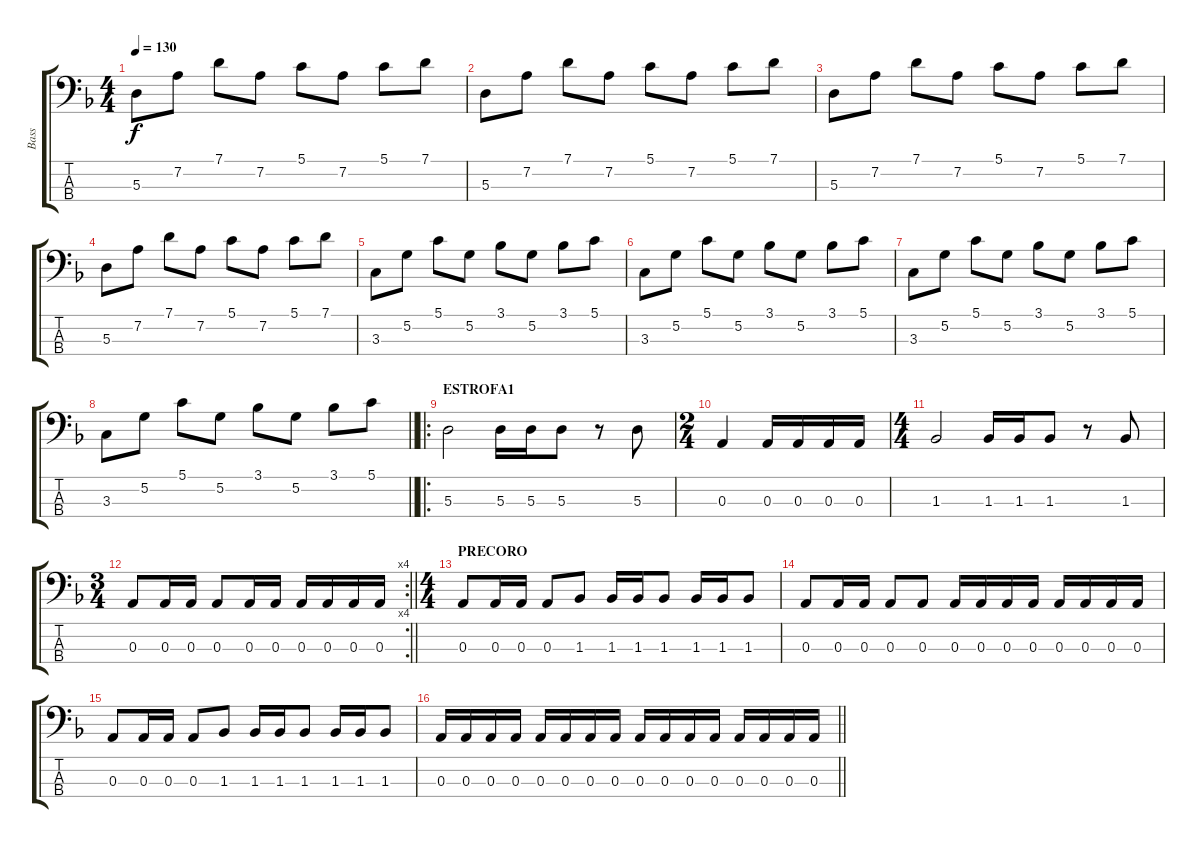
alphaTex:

\track ("Bass" "Bass") {instrument electricbassfinger}
\staff {score tabs}
\tuning (G2 D2 A1 E1) {hide}
\ts (4 4)
\tempo 130
\clef f4
\ks dminor
5.3.8{dy f} 7.2.8 7.1.8 7.2.8 5.1.8 7.2.8 5.1.8 7.1.8 |
5.3.8 7.2.8 7.1.8 7.2.8 5.1.8 7.2.8 5.1.8 7.1.8 |
5.3.8 7.2.8 7.1.8 7.2.8 5.1.8 7.2.8 5.1.8 7.1.8 |
5.3.8 7.2.8 7.1.8 7.2.8 5.1.8 7.2.8 5.1.8 7.1.8 |
3.3.8 5.2.8 5.1.8 5.2.8 3.1.8 5.2.8 3.1.8 5.1.8 |
3.3.8 5.2.8 5.1.8 5.2.8 3.1.8 5.2.8 3.1.8 5.1.8 |
3.3.8 5.2.8 5.1.8 5.2.8 3.1.8 5.2.8 3.1.8 5.1.8 |
\barLineRight lightlight
3.3.8 5.2.8 5.1.8 5.2.8 3.1.8 5.2.8 3.1.8 5.1.8 |
\ro
\section ("" "ESTROFA1")
5.3.2 5.3.16 5.3.16 5.3.8 r.8 5.3.8 |
\ts (2 4)
0.3.4 0.3.16 0.3.16 0.3.16 0.3.16 |
\ts (4 4)
1.3.2 1.3.16 1.3.16 1.3.8 r.8 1.3.8 |
\rc 4
\ts (3 4)
\barLineRight lightlight
0.3.8 0.3.16 0.3.16 0.3.8 0.3.16 0.3.16 0.3.16 0.3.16 0.3.16 0.3.16 |
\ts (4 4)
\section ("" "PRECORO")
0.3.8 0.3.16 0.3.16 0.3.8 1.3.8 1.3.16 1.3.16 1.3.8 1.3.16 1.3.16 1.3.8 |
0.3.8 0.3.16 0.3.16 0.3.8 0.3.8 0.3.16 0.3.16 0.3.16 0.3.16 0.3.16 0.3.16 0.3.16 0.3.16 |
0.3.8 0.3.16 0.3.16 0.3.8 1.3.8 1.3.16 1.3.16 1.3.8 1.3.16 1.3.16 1.3.8 |
\barLineRight lightlight
0.3.16 0.3.16 0.3.16 0.3.16 0.3.16 0.3.16 0.3.16 0.3.16 0.3.16 0.3.16 0.3.16 0.3.16 0.3.16 0.3.16 0.3.16 0.3.16
